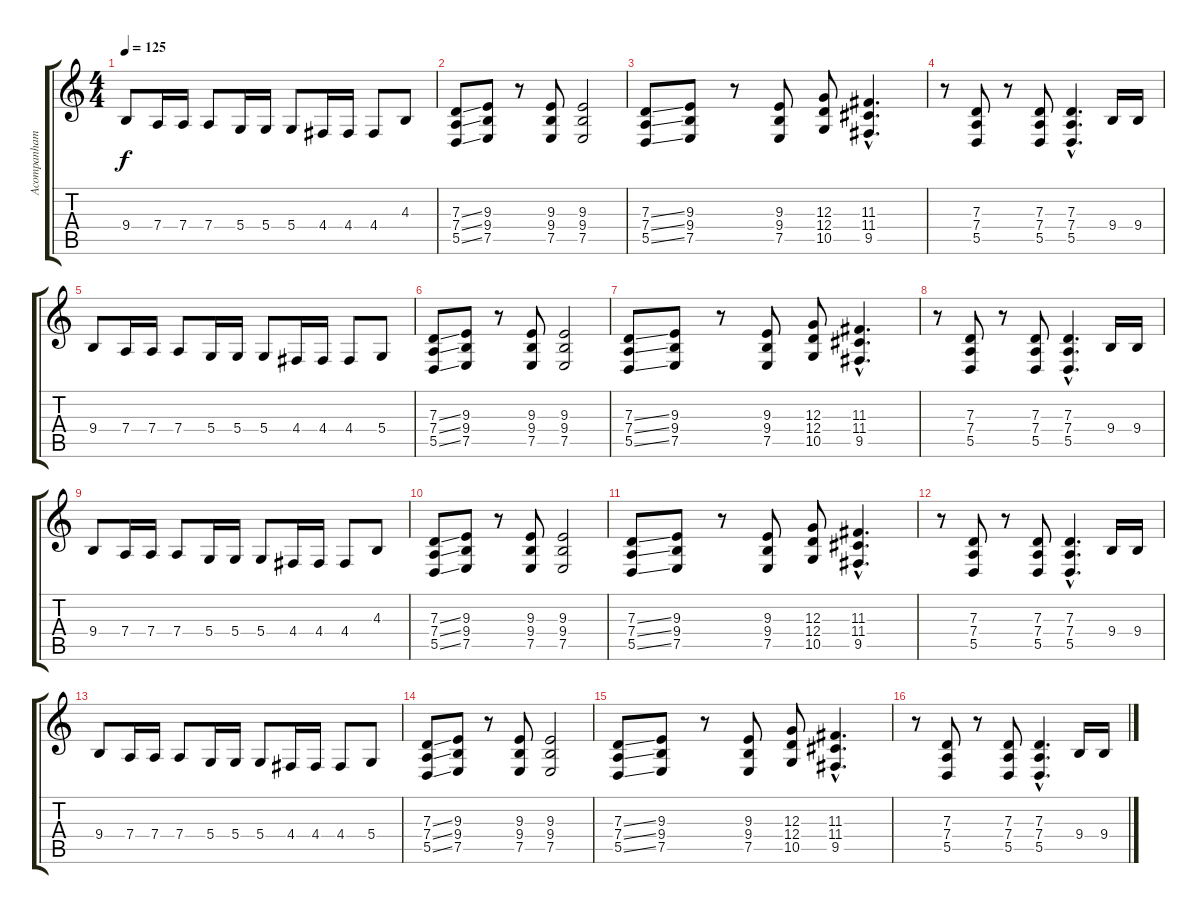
\track ("Acompanhamento 2" "Acompanham") {instrument electricgrandpiano}
\staff {score tabs}
\tuning (E4 B3 G3 D3 A2 E2) {hide}
\ts (4 4)
\tempo 125
\clef g2
\ks c
9.4.8{dy f} 7.4.16 7.4.16 7.4.8 5.4.16 5.4.16 5.4.8 4.4.16 4.4.16 4.4.8 4.3.8 |
(7.3{ss} 7.4{ss} 5.5{ss}).8 (9.3 9.4 7.5).8 r.8 (9.3 9.4 7.5).8 (9.3 9.4 7.5).2 |
(7.3{ss} 7.4{ss} 5.5{ss}).8 (9.3 9.4 7.5).8 r.8 (9.3 9.4 7.5).8 (12.3 12.4 10.5).8 (11.3{hac} 11.4{hac} 9.5{hac}).4{d} |
r.8 (7.3 7.4 5.5).8 r.8 (7.3 7.4 5.5).8 (7.3{hac} 7.4{hac} 5.5{hac}).4{d} 9.4.16 9.4.16 |
9.4.8 7.4.16 7.4.16 7.4.8 5.4.16 5.4.16 5.4.8 4.4.16 4.4.16 4.4.8 5.4.8 |
(7.3{ss} 7.4{ss} 5.5{ss}).8 (9.3 9.4 7.5).8 r.8 (9.3 9.4 7.5).8 (9.3 9.4 7.5).2 |
(7.3{ss} 7.4{ss} 5.5{ss}).8 (9.3 9.4 7.5).8 r.8 (9.3 9.4 7.5).8 (12.3 12.4 10.5).8 (11.3{hac} 11.4{hac} 9.5{hac}).4{d} |
r.8 (7.3 7.4 5.5).8 r.8 (7.3 7.4 5.5).8 (7.3{hac} 7.4{hac} 5.5{hac}).4{d} 9.4.16 9.4.16 |
9.4.8 7.4.16 7.4.16 7.4.8 5.4.16 5.4.16 5.4.8 4.4.16 4.4.16 4.4.8 4.3.8 |
(7.3{ss} 7.4{ss} 5.5{ss}).8 (9.3 9.4 7.5).8 r.8 (9.3 9.4 7.5).8 (9.3 9.4 7.5).2 |
(7.3{ss} 7.4{ss} 5.5{ss}).8 (9.3 9.4 7.5).8 r.8 (9.3 9.4 7.5).8 (12.3 12.4 10.5).8 (11.3{hac} 11.4{hac} 9.5{hac}).4{d} |
r.8 (7.3 7.4 5.5).8 r.8 (7.3 7.4 5.5).8 (7.3{hac} 7.4{hac} 5.5{hac}).4{d} 9.4.16 9.4.16 |
9.4.8 7.4.16 7.4.16 7.4.8 5.4.16 5.4.16 5.4.8 4.4.16 4.4.16 4.4.8 5.4.8 |
(7.3{ss} 7.4{ss} 5.5{ss}).8 (9.3 9.4 7.5).8 r.8 (9.3 9.4 7.5).8 (9.3 9.4 7.5).2 |
(7.3{ss} 7.4{ss} 5.5{ss}).8 (9.3 9.4 7.5).8 r.8 (9.3 9.4 7.5).8 (12.3 12.4 10.5).8 (11.3{hac} 11.4{hac} 9.5{hac}).4{d} |
r.8 (7.3 7.4 5.5).8 r.8 (7.3 7.4 5.5).8 (7.3{hac} 7.4{hac} 5.5{hac}).4{d} 9.4.16 9.4.16
